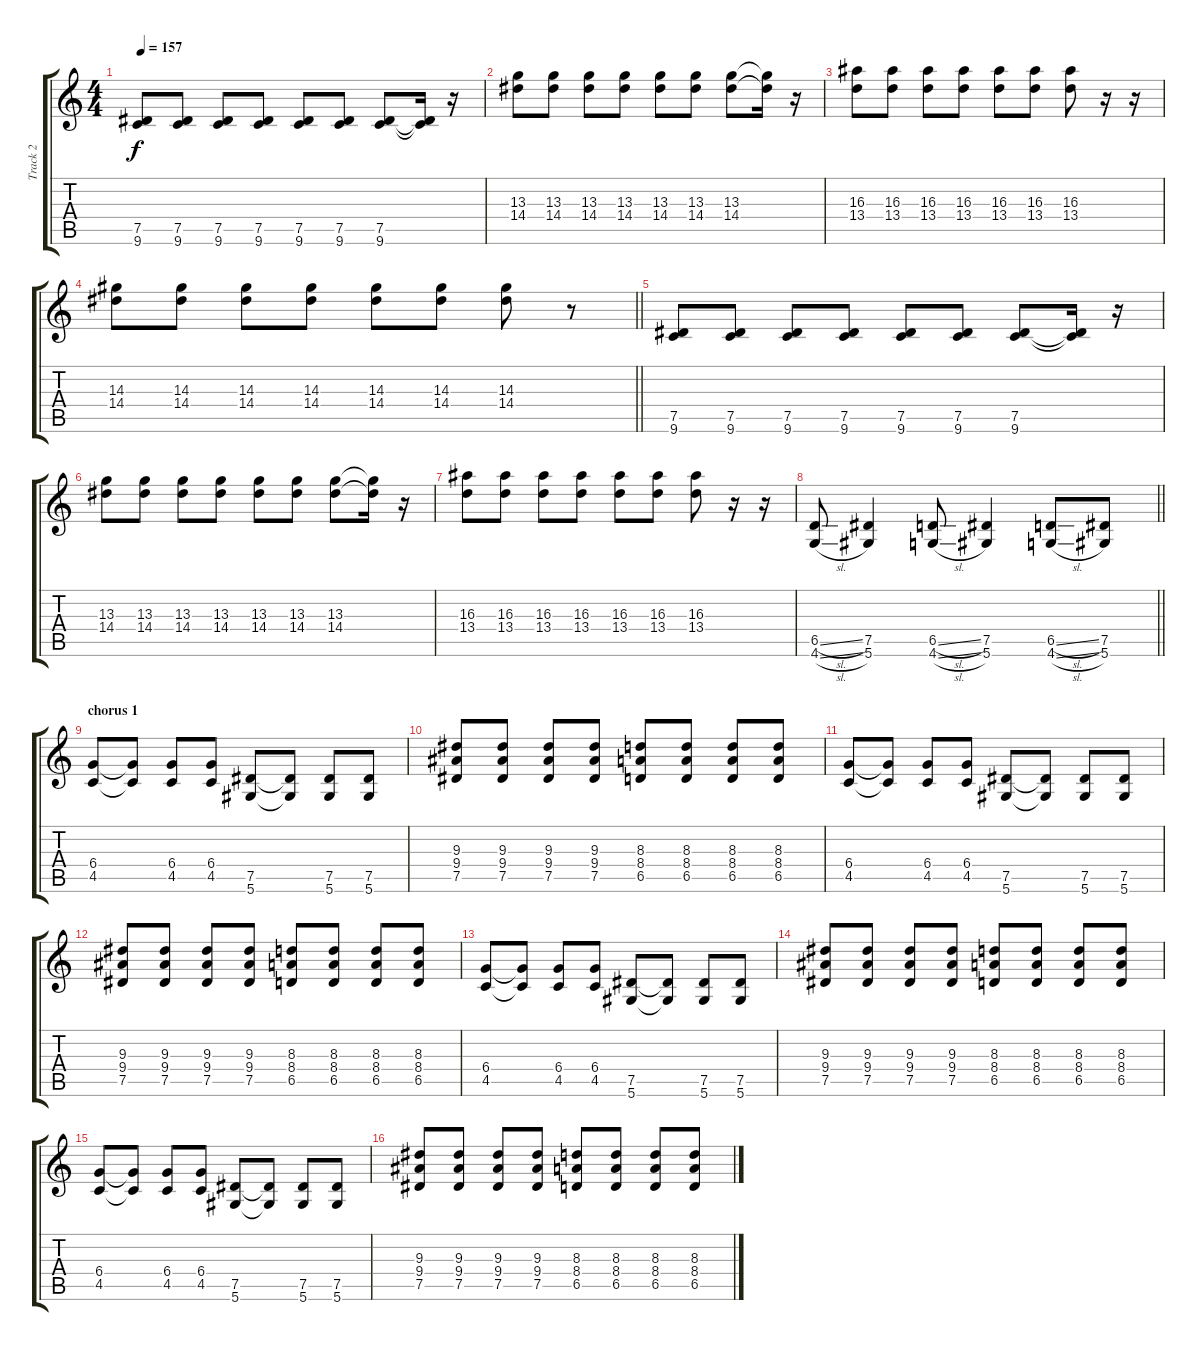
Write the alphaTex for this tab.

\track ("Track 2" "Track 2") {instrument distortionguitar}
\staff {score tabs}
\tuning (Eb4 Bb3 Gb3 Db3 Ab2 Eb2) {hide}
\ts (4 4)
\tempo 157
\clef g2
\ks c
(7.5 9.6).8{dy f} (7.5 9.6).8 (7.5 9.6).8 (7.5 9.6).8 (7.5 9.6).8 (7.5 9.6).8 (7.5 9.6).8 (7.5{t} 9.6{t}).16 r.16 |
(13.3 14.4).8 (13.3 14.4).8 (13.3 14.4).8 (13.3 14.4).8 (13.3 14.4).8 (13.3 14.4).8 (13.3 14.4).8 (13.3{t} 14.4{t}).16 r.16 |
(16.3 13.4).8 (16.3 13.4).8 (16.3 13.4).8 (16.3 13.4).8 (16.3 13.4).8 (16.3 13.4).8 (16.3 13.4).8 r.16 r.16 |
\barLineRight lightlight
(14.3 14.4).8 (14.3 14.4).8 (14.3 14.4).8 (14.3 14.4).8 (14.3 14.4).8 (14.3 14.4).8 (14.3 14.4).8 r.8 |
(7.5 9.6).8 (7.5 9.6).8 (7.5 9.6).8 (7.5 9.6).8 (7.5 9.6).8 (7.5 9.6).8 (7.5 9.6).8 (7.5{t} 9.6{t}).16 r.16 |
(13.3 14.4).8 (13.3 14.4).8 (13.3 14.4).8 (13.3 14.4).8 (13.3 14.4).8 (13.3 14.4).8 (13.3 14.4).8 (13.3{t} 14.4{t}).16 r.16 |
(16.3 13.4).8 (16.3 13.4).8 (16.3 13.4).8 (16.3 13.4).8 (16.3 13.4).8 (16.3 13.4).8 (16.3 13.4).8 r.16 r.16 |
\barLineRight lightlight
(6.5{sl} 4.6{sl}).8{instrument distortionguitar} (7.5 5.6).4 (6.5{sl} 4.6{sl}).8 (7.5 5.6).4 (6.5{sl} 4.6{sl}).8 (7.5 5.6).8 |
\section ("" "chorus 1")
(6.4 4.5).8 (6.4{t} 4.5{t}).8 (6.4 4.5).8 (6.4 4.5).8 (7.5 5.6).8 (7.5{t} 5.6{t}).8 (7.5 5.6).8 (7.5 5.6).8 |
(9.3 9.4 7.5).8 (9.3 9.4 7.5).8 (9.3 9.4 7.5).8 (9.3 9.4 7.5).8 (8.3 8.4 6.5).8 (8.3 8.4 6.5).8 (8.3 8.4 6.5).8 (8.3 8.4 6.5).8 |
(6.4 4.5).8 (6.4{t} 4.5{t}).8 (6.4 4.5).8 (6.4 4.5).8 (7.5 5.6).8 (7.5{t} 5.6{t}).8 (7.5 5.6).8 (7.5 5.6).8 |
(9.3 9.4 7.5).8 (9.3 9.4 7.5).8 (9.3 9.4 7.5).8 (9.3 9.4 7.5).8 (8.3 8.4 6.5).8 (8.3 8.4 6.5).8 (8.3 8.4 6.5).8 (8.3 8.4 6.5).8 |
(6.4 4.5).8 (6.4{t} 4.5{t}).8 (6.4 4.5).8 (6.4 4.5).8 (7.5 5.6).8 (7.5{t} 5.6{t}).8 (7.5 5.6).8 (7.5 5.6).8 |
(9.3 9.4 7.5).8 (9.3 9.4 7.5).8 (9.3 9.4 7.5).8 (9.3 9.4 7.5).8 (8.3 8.4 6.5).8 (8.3 8.4 6.5).8 (8.3 8.4 6.5).8 (8.3 8.4 6.5).8 |
(6.4 4.5).8 (6.4{t} 4.5{t}).8 (6.4 4.5).8 (6.4 4.5).8 (7.5 5.6).8 (7.5{t} 5.6{t}).8 (7.5 5.6).8 (7.5 5.6).8 |
(9.3 9.4 7.5).8 (9.3 9.4 7.5).8 (9.3 9.4 7.5).8 (9.3 9.4 7.5).8 (8.3 8.4 6.5).8 (8.3 8.4 6.5).8 (8.3 8.4 6.5).8 (8.3 8.4 6.5).8
